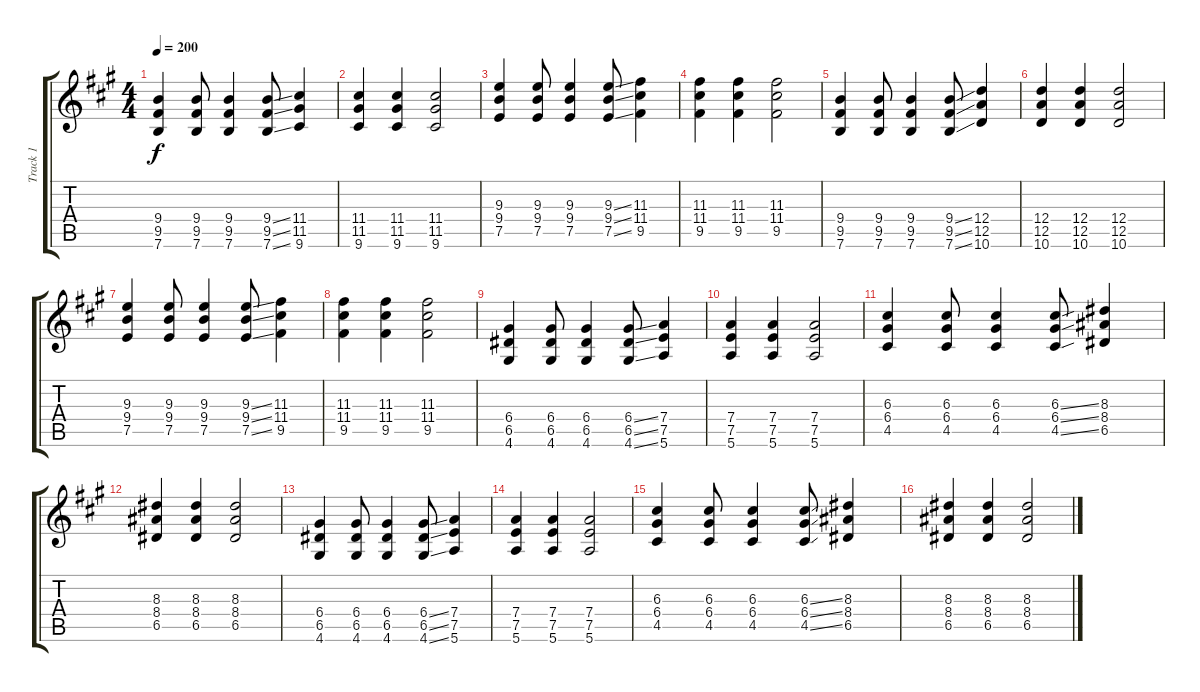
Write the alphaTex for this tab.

\track ("Track 1" "Track 1") {instrument distortionguitar}
\staff {score tabs}
\tuning (E4 B3 G3 D3 A2 E2) {hide}
\ts (4 4)
\tempo 200
\clef g2
\ks a
(9.4 9.5 7.6).4{dy f} (9.4 9.5 7.6).8 (9.4 9.5 7.6).4 (9.4{ss} 9.5{ss} 7.6{ss}).8 (11.4 11.5 9.6).4 |
(11.4 11.5 9.6).4 (11.4 11.5 9.6).4 (11.4 11.5 9.6).2 |
(9.3 9.4 7.5).4 (9.3 9.4 7.5).8 (9.3 9.4 7.5).4 (9.3{ss} 9.4{ss} 7.5{ss}).8 (11.3 11.4 9.5).4 |
(11.3 11.4 9.5).4 (11.3 11.4 9.5).4 (11.3 11.4 9.5).2 |
(9.4 9.5 7.6).4 (9.4 9.5 7.6).8 (9.4 9.5 7.6).4 (9.4{ss} 9.5{ss} 7.6{ss}).8 (12.4 12.5 10.6).4 |
(12.4 12.5 10.6).4 (12.4 12.5 10.6).4 (12.4 12.5 10.6).2 |
(9.3 9.4 7.5).4 (9.3 9.4 7.5).8 (9.3 9.4 7.5).4 (9.3{ss} 9.4{ss} 7.5{ss}).8 (11.3 11.4 9.5).4 |
(11.3 11.4 9.5).4 (11.3 11.4 9.5).4 (11.3 11.4 9.5).2 |
(6.4 6.5 4.6).4 (6.4 6.5 4.6).8 (6.4 6.5 4.6).4 (6.4{ss} 6.5{ss} 4.6{ss}).8 (7.4 7.5 5.6).4 |
(7.4 7.5 5.6).4 (7.4 7.5 5.6).4 (7.4 7.5 5.6).2 |
(6.3 6.4 4.5).4 (6.3 6.4 4.5).8 (6.3 6.4 4.5).4 (6.3{ss} 6.4{ss} 4.5{ss}).8 (8.3 8.4 6.5).4 |
(8.3 8.4 6.5).4 (8.3 8.4 6.5).4 (8.3 8.4 6.5).2 |
(6.4 6.5 4.6).4 (6.4 6.5 4.6).8 (6.4 6.5 4.6).4 (6.4{ss} 6.5{ss} 4.6{ss}).8 (7.4 7.5 5.6).4 |
(7.4 7.5 5.6).4 (7.4 7.5 5.6).4 (7.4 7.5 5.6).2 |
(6.3 6.4 4.5).4 (6.3 6.4 4.5).8 (6.3 6.4 4.5).4 (6.3{ss} 6.4{ss} 4.5{ss}).8 (8.3 8.4 6.5).4 |
(8.3 8.4 6.5).4 (8.3 8.4 6.5).4 (8.3 8.4 6.5).2
